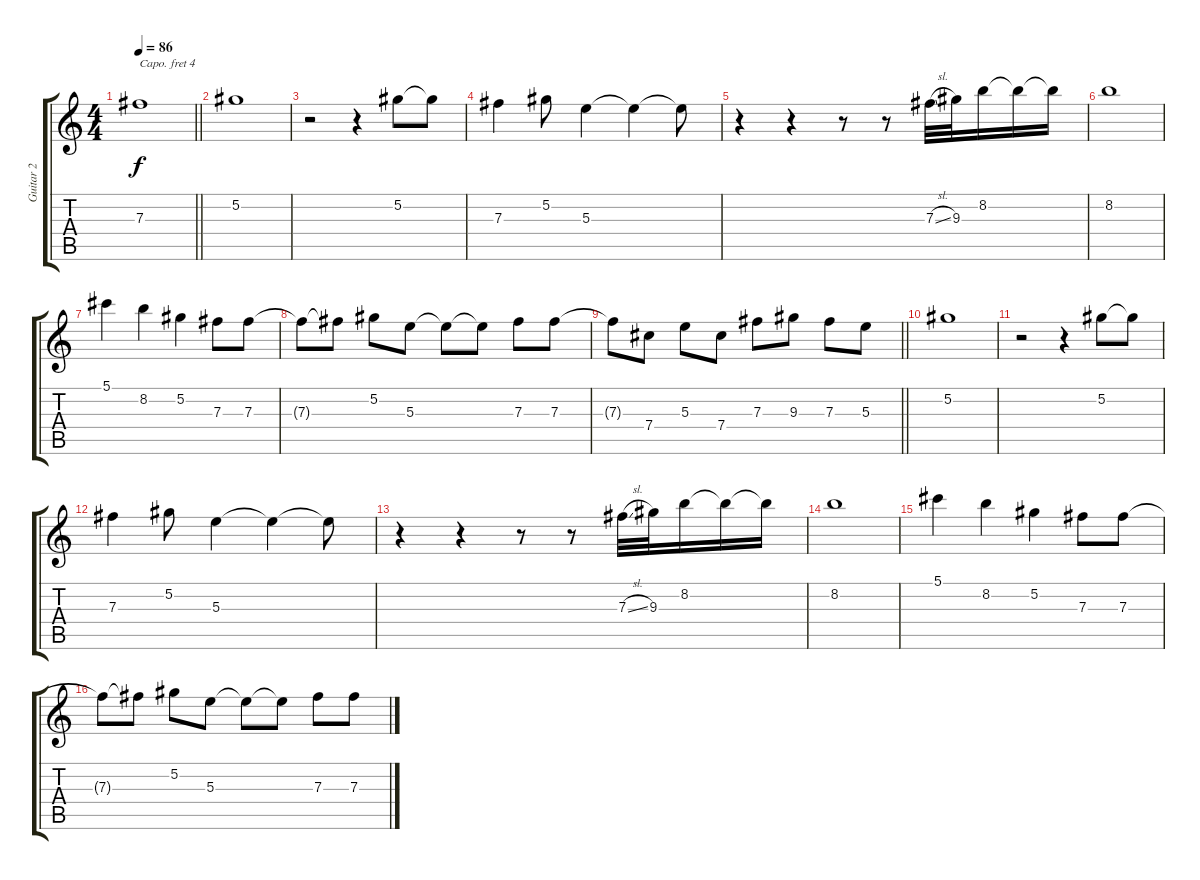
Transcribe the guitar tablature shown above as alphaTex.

\track ("Guitar 2" "Guitar 2") {instrument acousticguitarnylon}
\staff {score tabs}
\capo 4
\tuning (E4 B3 G3 D3 A2 E2) {hide}
\ts (4 4)
\tempo 86
\clef g2
\barLineRight lightlight
\ks c
7.3{t}.1{dy f} |
\section ("" "")
5.2.1 |
r.2 r.4 5.2.8 5.2{t}.8 |
7.3.4 5.2.8 5.3.4 5.3{t}.4 5.3{t}.8 |
r.4 r.4 r.8 r.8 7.3{sl}.32 9.3.32 8.2.16 8.2{t}.16 8.2{t}.16 |
8.2.1 |
5.1.4 8.2.4 5.2.4 7.3.8 7.3.8 |
7.3{t}.8 7.3{t}.8 5.2.8 5.3.8 5.3{t}.8 5.3{t}.8 7.3.8 7.3.8 |
\barLineRight lightlight
7.3{t}.8 7.4.8 5.3.8 7.4.8 7.3.8 9.3.8 7.3.8 5.3.8 |
5.2.1 |
r.2 r.4 5.2.8 5.2{t}.8 |
7.3.4 5.2.8 5.3.4 5.3{t}.4 5.3{t}.8 |
r.4 r.4 r.8 r.8 7.3{sl}.32 9.3.32 8.2.16 8.2{t}.16 8.2{t}.16 |
8.2.1 |
5.1.4 8.2.4 5.2.4 7.3.8 7.3.8 |
7.3{t}.8 7.3{t}.8 5.2.8 5.3.8 5.3{t}.8 5.3{t}.8 7.3.8 7.3.8
